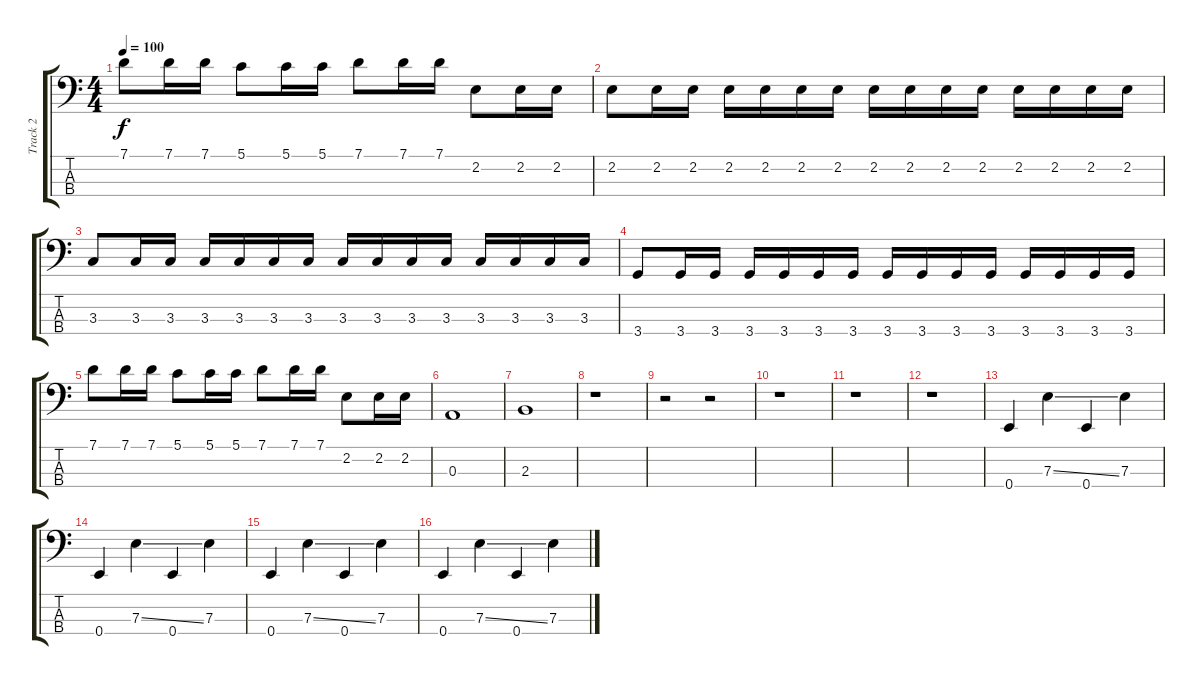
\track ("Track 2" "Track 2") {instrument electricbassfinger}
\staff {score tabs}
\tuning (G2 D2 A1 E1) {hide}
\ts (4 4)
\tempo 100
\clef f4
\ks c
7.1.8{dy f} 7.1.16 7.1.16 5.1.8 5.1.16 5.1.16 7.1.8 7.1.16 7.1.16 2.2.8 2.2.16 2.2.16 |
2.2.8 2.2.16 2.2.16 2.2.16 2.2.16 2.2.16 2.2.16 2.2.16 2.2.16 2.2.16 2.2.16 2.2.16 2.2.16 2.2.16 2.2.16 |
3.3.8 3.3.16 3.3.16 3.3.16 3.3.16 3.3.16 3.3.16 3.3.16 3.3.16 3.3.16 3.3.16 3.3.16 3.3.16 3.3.16 3.3.16 |
3.4.8 3.4.16 3.4.16 3.4.16 3.4.16 3.4.16 3.4.16 3.4.16 3.4.16 3.4.16 3.4.16 3.4.16 3.4.16 3.4.16 3.4.16 |
7.1.8 7.1.16 7.1.16 5.1.8 5.1.16 5.1.16 7.1.8 7.1.16 7.1.16 2.2.8 2.2.16 2.2.16 |
0.3.1 |
2.3.1 |
r.1 |
r.2 r.2 |
r.1 |
r.1 |
r.1 |
0.4.4 7.3{ss}.4 0.4.4 7.3.4 |
0.4.4 7.3{ss}.4 0.4.4 7.3.4 |
0.4.4 7.3{ss}.4 0.4.4 7.3.4 |
0.4.4 7.3{ss}.4 0.4.4 7.3.4
